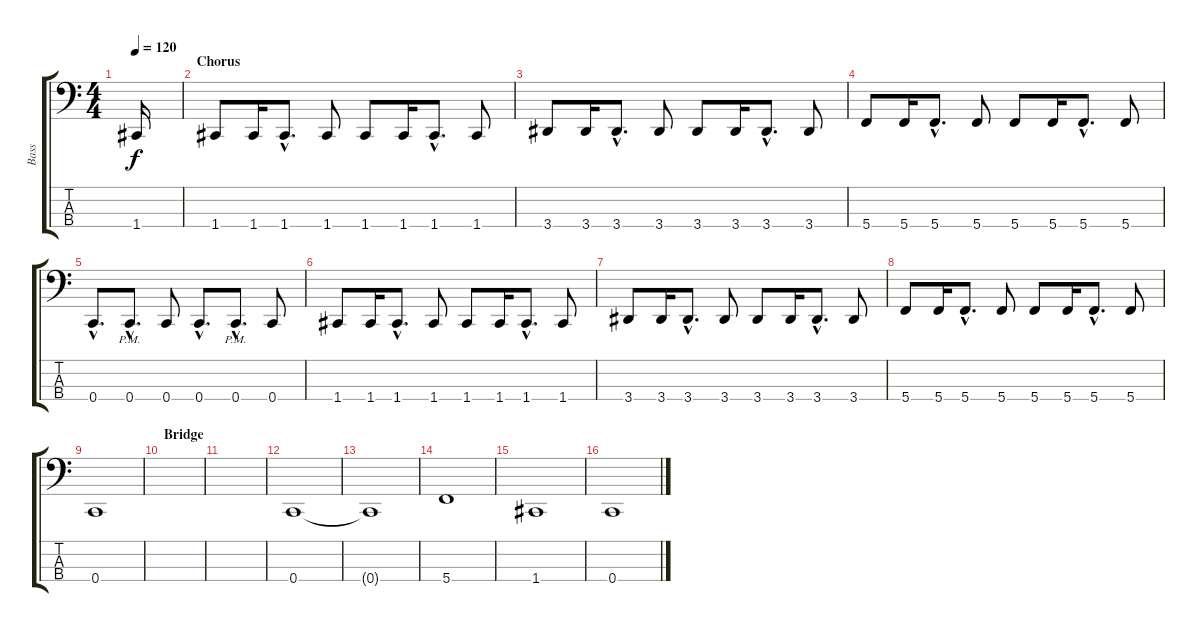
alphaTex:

\track ("Bass" "Bass") {instrument electricbasspick}
\staff {score tabs}
\tuning (F2 C2 G1 C1) {hide}
\ts (4 4)
\tempo 120
\clef f4
\ks c
1.4.16{dy f} |
\section ("" "Chorus")
1.4.8 1.4.16 1.4{hac}.8{d} 1.4.8 1.4.8 1.4.16 1.4{hac}.8{d} 1.4.8 |
3.4.8 3.4.16 3.4{hac}.8{d} 3.4.8 3.4.8 3.4.16 3.4{hac}.8{d} 3.4.8 |
5.4.8 5.4.16 5.4{hac}.8{d} 5.4.8 5.4.8 5.4.16 5.4{hac}.8{d} 5.4.8 |
0.4{hac}.8{d} 0.4{hac pm}.8{d} 0.4.8 0.4{hac}.8{d} 0.4{hac pm}.8{d} 0.4.8 |
1.4.8 1.4.16 1.4{hac}.8{d} 1.4.8 1.4.8 1.4.16 1.4{hac}.8{d} 1.4.8 |
3.4.8 3.4.16 3.4{hac}.8{d} 3.4.8 3.4.8 3.4.16 3.4{hac}.8{d} 3.4.8 |
5.4.8 5.4.16 5.4{hac}.8{d} 5.4.8 5.4.8 5.4.16 5.4{hac}.8{d} 5.4.8 |
0.4.1 |
\section ("" "Bridge")
|
|
0.4.1{volume 16} |
0.4{t}.1 |
5.4.1 |
1.4.1 |
0.4.1
